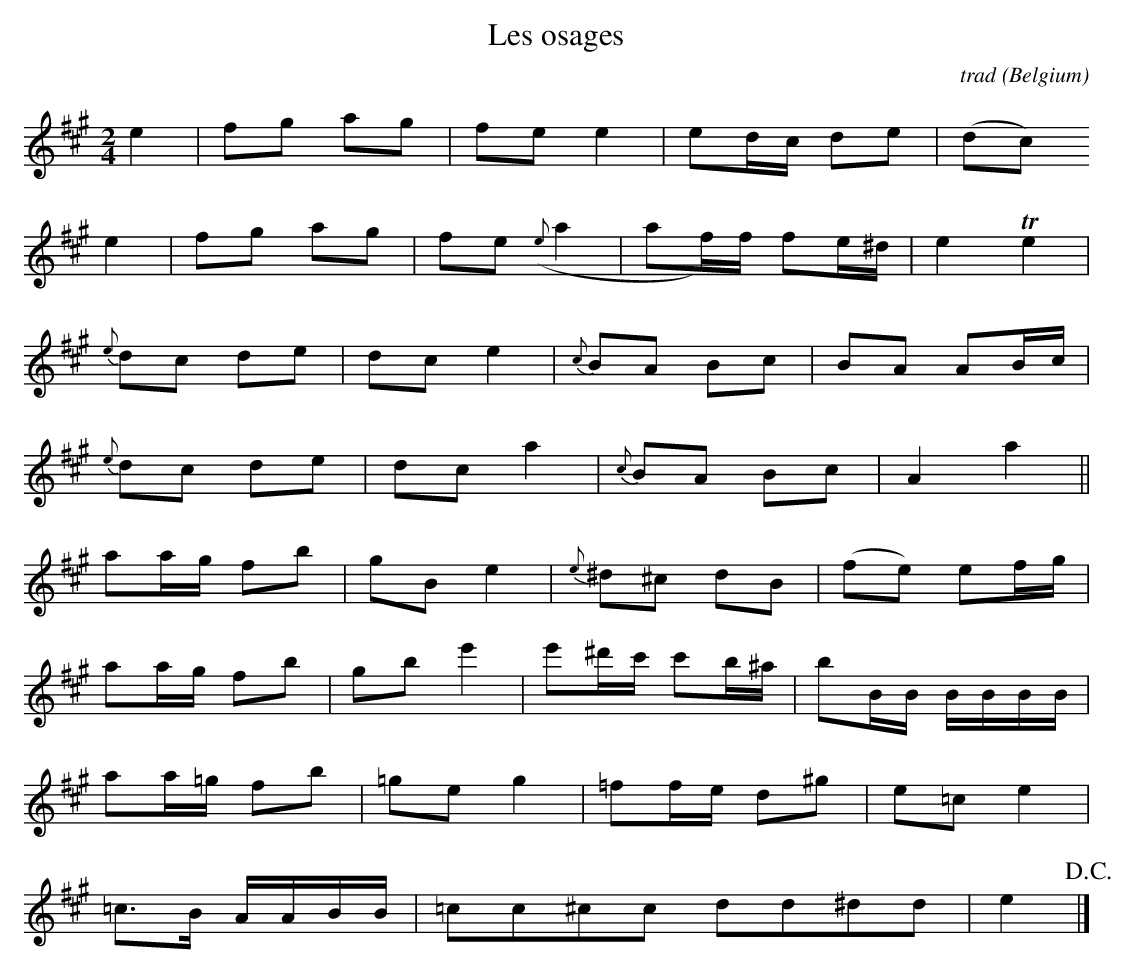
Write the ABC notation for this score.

X:1
T:Les osages
C:trad
O:Belgium
M:2/4
L:1/8
K:Amaj
e2|fg ag|fe e2|ed/2c/2 de|(dc)
e2|fg ag|fe ({e}a2|af/2)f/2 fe/2^d/2|e2 !trill!e2|
{e}dc de|dc e2|{c}BA Bc|BA AB/2c/2|
{e}dc de|dc a2|{c}BA Bc|A2 a2||
aa/2g/2 fb|gB e2|{e}^d^c dB|(fe) ef/2g/2|
aa/2g/2 fb|gb e'2|e'^d'/2c'/2 c'b/2^a/2|bB/2B/2 B/2B/2B/2B/2|
aa/2=g/2 fb|=ge g2|=ff/2e/2 d^g|e=c e2|
=c>B A/2A/2B/2B/2|=cc^cc dd^dd|e2 !D.C.!|]
